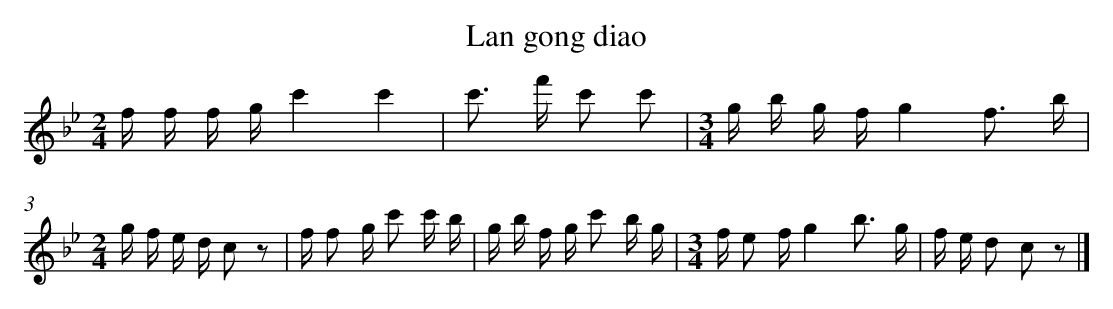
X:1
T: Lan gong diao
L: 1/16
M: 2/4
K: Bb
f f f gc'4c'4 [I:setbarnb 1]|
c'2> f'2 c'2 c'2 |
[M:3/4]g b g fg4f3 b |
[M:2/4]g f e d c2 z2 |
f f2 g c'2 c' b |
g b f g c'2 b g |
[M:3/4]f e2 fg4b3 g |
f e d2 c2 z2 |]
